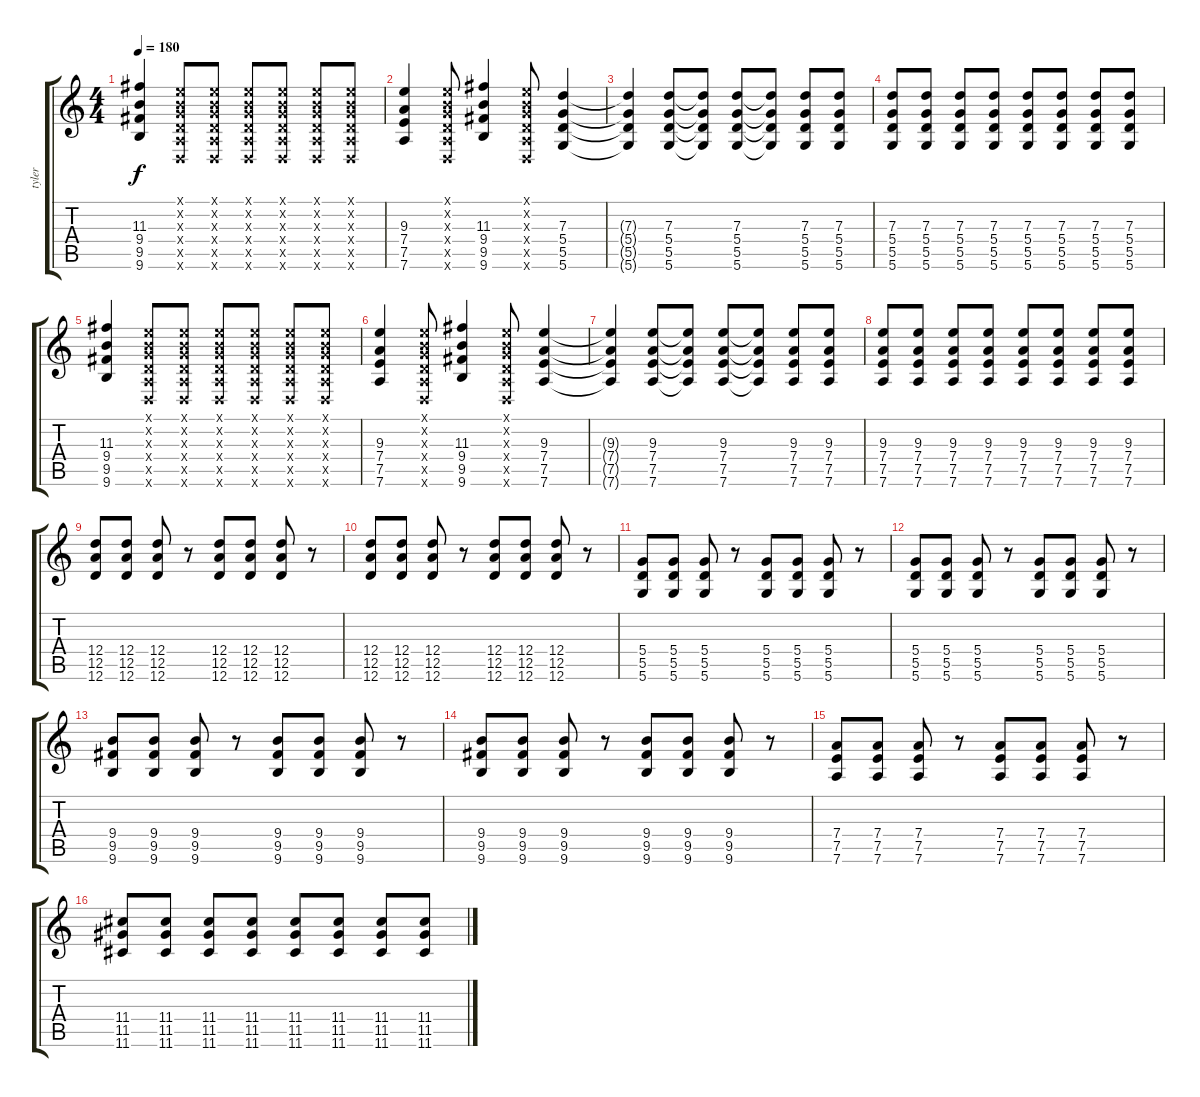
\track ("tyler" "tyler") {instrument distortionguitar}
\staff {score tabs}
\tuning (E4 B3 G3 D3 A2 D2) {hide}
\ts (4 4)
\tempo 180
\clef g2
\ks c
(11.3 9.4 9.5 9.6).4{dy f} (0.1{x} 0.2{x} 0.3{x} 0.4{x} 0.5{x} 0.6{x}).8 (0.1{x} 0.2{x} 0.3{x} 0.4{x} 0.5{x} 0.6{x}).8 (0.1{x} 0.2{x} 0.3{x} 0.4{x} 0.5{x} 0.6{x}).8 (0.1{x} 0.2{x} 0.3{x} 0.4{x} 0.5{x} 0.6{x}).8 (0.1{x} 0.2{x} 0.3{x} 0.4{x} 0.5{x} 0.6{x}).8 (0.1{x} 0.2{x} 0.3{x} 0.4{x} 0.5{x} 0.6{x}).8 |
(9.3 7.4 7.5 7.6).4 (0.1{x} 0.2{x} 0.3{x} 0.4{x} 0.5{x} 0.6{x}).8 (11.3 9.4 9.5 9.6).4 (0.1{x} 0.2{x} 0.3{x} 0.4{x} 0.5{x} 0.6{x}).8 (7.3 5.4 5.5 5.6).4 |
(7.3{t} 5.4{t} 5.5{t} 5.6{t}).4 (7.3 5.4 5.5 5.6).8 (7.3{t} 5.4{t} 5.5{t} 5.6{t}).8 (7.3 5.4 5.5 5.6).8 (7.3{t} 5.4{t} 5.5{t} 5.6{t}).8 (7.3 5.4 5.5 5.6).8 (7.3 5.4 5.5 5.6).8 |
(7.3 5.4 5.5 5.6).8 (7.3 5.4 5.5 5.6).8 (7.3 5.4 5.5 5.6).8 (7.3 5.4 5.5 5.6).8 (7.3 5.4 5.5 5.6).8 (7.3 5.4 5.5 5.6).8 (7.3 5.4 5.5 5.6).8 (7.3 5.4 5.5 5.6).8 |
(11.3 9.4 9.5 9.6).4 (0.1{x} 0.2{x} 0.3{x} 0.4{x} 0.5{x} 0.6{x}).8 (0.1{x} 0.2{x} 0.3{x} 0.4{x} 0.5{x} 0.6{x}).8 (0.1{x} 0.2{x} 0.3{x} 0.4{x} 0.5{x} 0.6{x}).8 (0.1{x} 0.2{x} 0.3{x} 0.4{x} 0.5{x} 0.6{x}).8 (0.1{x} 0.2{x} 0.3{x} 0.4{x} 0.5{x} 0.6{x}).8 (0.1{x} 0.2{x} 0.3{x} 0.4{x} 0.5{x} 0.6{x}).8 |
(9.3 7.4 7.5 7.6).4 (0.1{x} 0.2{x} 0.3{x} 0.4{x} 0.5{x} 0.6{x}).8 (11.3 9.4 9.5 9.6).4 (0.1{x} 0.2{x} 0.3{x} 0.4{x} 0.5{x} 0.6{x}).8 (9.3 7.4 7.5 7.6).4 |
(9.3{t} 7.4{t} 7.5{t} 7.6{t}).4 (9.3 7.4 7.5 7.6).8 (9.3{t} 7.4{t} 7.5{t} 7.6{t}).8 (9.3 7.4 7.5 7.6).8 (9.3{t} 7.4{t} 7.5{t} 7.6{t}).8 (9.3 7.4 7.5 7.6).8 (9.3 7.4 7.5 7.6).8 |
(9.3 7.4 7.5 7.6).8 (9.3 7.4 7.5 7.6).8 (9.3 7.4 7.5 7.6).8 (9.3 7.4 7.5 7.6).8 (9.3 7.4 7.5 7.6).8 (9.3 7.4 7.5 7.6).8 (9.3 7.4 7.5 7.6).8 (9.3 7.4 7.5 7.6).8 |
(12.4 12.5 12.6).8 (12.4 12.5 12.6).8 (12.4 12.5 12.6).8 r.8 (12.4 12.5 12.6).8 (12.4 12.5 12.6).8 (12.4 12.5 12.6).8 r.8 |
(12.4 12.5 12.6).8 (12.4 12.5 12.6).8 (12.4 12.5 12.6).8 r.8 (12.4 12.5 12.6).8 (12.4 12.5 12.6).8 (12.4 12.5 12.6).8 r.8 |
(5.4 5.5 5.6).8 (5.4 5.5 5.6).8 (5.4 5.5 5.6).8 r.8 (5.4 5.5 5.6).8 (5.4 5.5 5.6).8 (5.4 5.5 5.6).8 r.8 |
(5.4 5.5 5.6).8 (5.4 5.5 5.6).8 (5.4 5.5 5.6).8 r.8 (5.4 5.5 5.6).8 (5.4 5.5 5.6).8 (5.4 5.5 5.6).8 r.8 |
(9.4 9.5 9.6).8 (9.4 9.5 9.6).8 (9.4 9.5 9.6).8 r.8 (9.4 9.5 9.6).8 (9.4 9.5 9.6).8 (9.4 9.5 9.6).8 r.8 |
(9.4 9.5 9.6).8 (9.4 9.5 9.6).8 (9.4 9.5 9.6).8 r.8 (9.4 9.5 9.6).8 (9.4 9.5 9.6).8 (9.4 9.5 9.6).8 r.8 |
(7.4 7.5 7.6).8 (7.4 7.5 7.6).8 (7.4 7.5 7.6).8 r.8 (7.4 7.5 7.6).8 (7.4 7.5 7.6).8 (7.4 7.5 7.6).8 r.8 |
(11.4 11.5 11.6).8 (11.4 11.5 11.6).8 (11.4 11.5 11.6).8 (11.4 11.5 11.6).8 (11.4 11.5 11.6).8 (11.4 11.5 11.6).8 (11.4 11.5 11.6).8 (11.4 11.5 11.6).8
